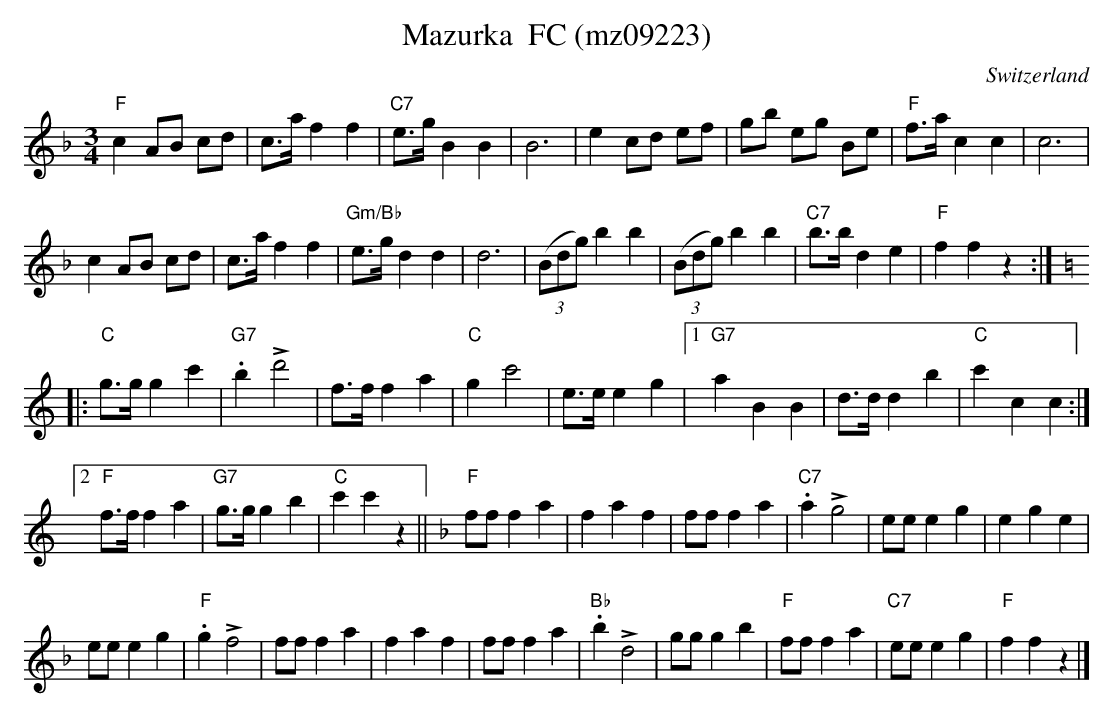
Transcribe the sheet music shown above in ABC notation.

X:1
T:Mazurka  FC (mz09223)
M:3/4
L:1/8
O:Switzerland
K:F major
"F"c2AB cd | c>af2f2 | "C7"e>gB2B2 | B6 | e2 cd ef | gb eg Be | "F"f>ac2c2 | c6 |
c2AB cd | c>af2f2 | "Gm/Bb"e>gd2d2 | d6 | ((3Bdg) b2b2 | ((3Bdg) b2b2 | "C7"b>b d2e2 | "F"f2f2z2:: [K:C]
"C"g>gg2c'2 | "G7".b2!>!d'4 | f>f f2a2 | "C"g2c'4 | e>e e2g2 |1 "G7"a2B2B2 | d>d d2b2 | "C"c'2c2c2 :|2
"F"f>f f2a2 | "G7"g>g g2b2 | "C"c'2c'2 z2 || [K:F] "F"fff2a2 | f2a2f2 |  fff2a2 | "C7".a2!>!g4 | eee2g2 | e2g2e2 |
eee2g2 | "F".g2!>!f4 | fff2a2 | f2a2f2 | fff2a2 | "Bb".b2!>!d4 | ggg2b2 | "F"fff2a2 | "C7"eee2g2 | "F"f2f2z2 |]
